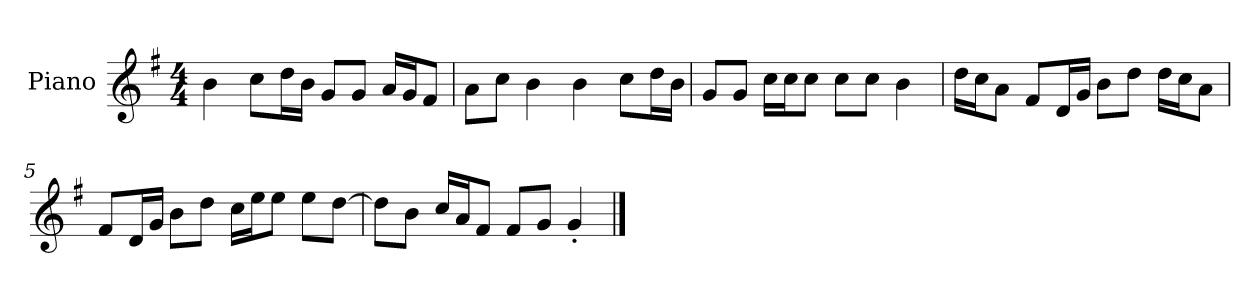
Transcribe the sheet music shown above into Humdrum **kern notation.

**kern
*part1
*staff1
*I"Piano
*I'P-no
*clefG2
*k[f#]
*M4/4
*MM90
=1
4b\
8cc\L
16dd\L
16b\JJ
8g/L
8g/J
16a/LL
16g/J
8f#/J
=2
8a\L
8cc\J
4b\
4b\
8cc\L
16dd\L
16b\JJ
=3
8g/L
8g/J
16cc\LL
16cc\J
8cc\J
8cc\L
8cc\J
4b\
=4
16dd\LL
16cc\J
8a\J
8f#/L
16d/L
16g/JJ
8b\L
8dd\J
16dd\LL
16cc\J
8a\J
!!LO:LB:g=z
=5
8f#/L
16d/L
16g/JJ
8b\L
8dd\J
16cc\LL
16ee\J
8ee\J
8ee\L
[8dd\J
=6
8dd\L]
8b\J
16cc/LL
16a/J
8f#/J
8f#/L
8g/J
4g'/
==
*-
